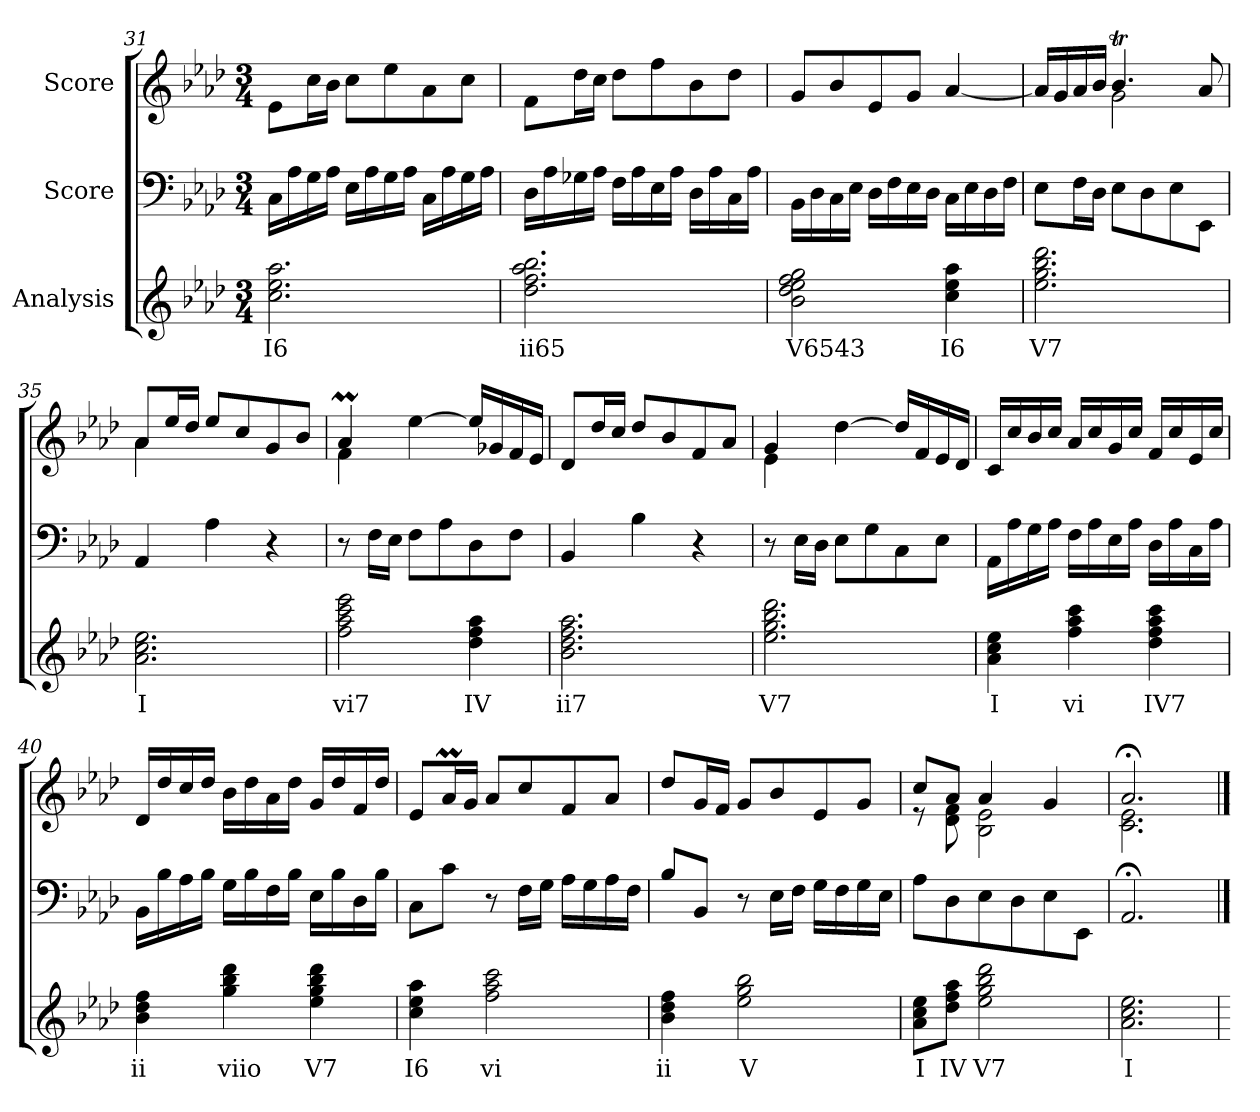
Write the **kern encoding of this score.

**kern	**text	**kern	**kern
*part3	*part3	*part2	*part1
*staff3	*staff3	*staff2	*staff1
*I"Analysis	*	*I"Score	*I"Score
*	*	*clefF4	*clefG2
*k[b-e-a-d-]	*	*k[b-e-a-d-]	*k[b-e-a-d-]
*M3/4	*	*M3/4	*M3/4
=31	=31	=31	=31
2.cc 2.ee- 2.aa-	I6	16C\LL	8e-\L
.	.	16A-\	.
.	.	16G\	16cc\L
.	.	16A-\JJ	16b-\JJ
.	.	16E-\LL	8cc\L
.	.	16A-\	.
.	.	16G\	8ee-\
.	.	16A-\JJ	.
.	.	16C\LL	8a-\
.	.	16A-\	.
.	.	16G\	8cc\J
.	.	16A-\JJ	.
=32	=32	=32	=32
2.dd- 2.ff 2.aa- 2.bb-	ii65	16D-\LL	8f\L
.	.	16A-\	.
.	.	16G-X\	16dd-\L
.	.	16A-\JJ	16cc\JJ
.	.	16F\LL	8dd-\L
.	.	16A-\	.
.	.	16E-\	8ff\
.	.	16A-\JJ	.
.	.	16D-\LL	8b-\
.	.	16A-\	.
.	.	16C\	8dd-\J
.	.	16A-\JJ	.
!!LO:LB:g=z
=33	=33	=33	=33
2b- 2dd- 2ee- 2ff 2gg	V6543	16BB-\LL	8g/L
.	.	16D-\	.
.	.	16C\	8b-/
.	.	16E-\JJ	.
.	.	16D-\LL	8e-/
.	.	16F\	.
.	.	16E-\	8g/J
.	.	16D-\JJ	.
4cc 4ee- 4aa-	I6	16C\LL	[4a-/
.	.	16E-\	.
.	.	16D-\	.
.	.	16F\JJ	.
=34	=34	=34	=34
*	*	*	*^
2.ee- 2.gg 2.bb- 2.ddd-	V7	8E-\L	16a-/LL]	4ryy
.	.	.	16g/	.
.	.	16F\L	16a-/	.
.	.	16D-\JJ	16b-/JJ	.
.	.	8E-\L	4.b-T/	2g\
.	.	8D-\	.	.
.	.	8E-\	.	.
.	.	8EE-\J	8a-/	.
=35	=35	=35	=35	=35
*	*	*^	*	*
2.a- 2.cc 2.ee-	I	4ryy	4AA-/	8a-/L	4a-\
.	.	.	.	16ee-/L	.
.	.	.	.	16dd-/JJ	.
.	.	2ryy	4A-\	8ee-/L	2ryy
.	.	.	.	8cc/	.
.	.	.	4r	8g/	.
.	.	.	.	8b-/J	.
=36	=36	=36	=36	=36	=36
2ff 2aa- 2ccc 2eee-	vi7	4ryy	8r	4a-M/	4f\
.	.	.	16F\LL	.	.
.	.	.	16E-\JJ	.	.
.	.	2ryy	8F\L	[4ee-\	2ryy
.	.	.	8A-\	.	.
4dd- 4ff 4aa-	IV	.	8D-\	16ee-/LL]	.
.	.	.	.	16g-X/	.
.	.	.	8F\J	16f/	.
.	.	.	.	16e-/JJ	.
*	*	*v	*v	*	*
*	*	*	*v	*v
!!LO:LB:g=z
=37	=37	=37	=37
2.b- 2.dd- 2.ff 2.aa-	ii7	4BB-/	8d-/L
.	.	.	16dd-/L
.	.	.	16cc/JJ
.	.	4B-\	8dd-/L
.	.	.	8b-/
.	.	4r	8f/
.	.	.	8a-/J
=38	=38	=38	=38
*	*	*^	*^
2.ee- 2.gg 2.bb- 2.ddd-	V7	4ryy	8r	4g/	4e-\
.	.	.	16E-\LL	.	.
.	.	.	16D-\JJ	.	.
.	.	2ryy	8E-\L	[4dd-\	2ryy
.	.	.	8G\	.	.
.	.	.	8C\	16dd-/LL]	.
.	.	.	.	16f/	.
.	.	.	8E-\J	16e-/	.
.	.	.	.	16d-/JJ	.
*	*	*v	*v	*	*
*	*	*	*v	*v
=39	=39	=39	=39
4a- 4cc 4ee-	I	16AA-\LL	16c/LL
.	.	16A-\	16cc/
.	.	16G\	16b-/
.	.	16A-\JJ	16cc/JJ
4ff 4aa- 4ccc	vi	16F\LL	16a-/LL
.	.	16A-\	16cc/
.	.	16E-\	16g/
.	.	16A-\JJ	16cc/JJ
4dd- 4ff 4aa- 4ccc	IV7	16D-\LL	16f/LL
.	.	16A-\	16cc/
.	.	16C\	16e-/
.	.	16A-\JJ	16cc/JJ
=40	=40	=40	=40
4b- 4dd- 4ff	ii	16BB-\LL	16d-/LL
.	.	16B-\	16dd-/
.	.	16A-\	16cc/
.	.	16B-\JJ	16dd-/JJ
4gg 4bb- 4ddd-	viio	16G\LL	16b-\LL
.	.	16B-\	16dd-\
.	.	16F\	16a-\
.	.	16B-\JJ	16dd-\JJ
4ee- 4gg 4bb- 4ddd-	V7	16E-\LL	16g/LL
.	.	16B-\	16dd-/
.	.	16D-\	16f/
.	.	16B-\JJ	16dd-/JJ
!!LO:LB:g=z
=41	=41	=41	=41
4cc 4ee- 4aa-	I6	8C\L	8e-/L
.	.	8c\J	16a-M/L
.	.	.	16g/JJ
2ff 2aa- 2ccc	vi	8r	8a-/L
.	.	16F\LL	8cc/
.	.	16G\JJ	.
.	.	16A-\LL	8f/
.	.	16G\	.
.	.	16A-\	8a-/J
.	.	16F\JJ	.
=42	=42	=42	=42
4b- 4dd- 4ff	ii	8B-/L	8dd-/L
.	.	8BB-/J	16g/L
.	.	.	16f/JJ
2ee- 2gg 2bb-	V	8r	8g/L
.	.	16E-\LL	8b-/
.	.	16F\JJ	.
.	.	16G\LL	8e-/
.	.	16F\	.
.	.	16G\	8g/J
.	.	16E-\JJ	.
=43	=43	=43	=43
*	*	*	*^
8a- 8cc 8ee-L	I	8A-\L	8cc/L	8r
8dd- 8ff 8aa-J	IV	8D-\	8a-/J	8d-\ 8f\
2ee- 2gg 2bb- 2ddd-	V7	8E-\	4a-/	2B-\ 2e-\
.	.	8D-\	.	.
.	.	8E-\	4g/	.
.	.	8EE-\J	.	.
=44	=44	=44	=44	=44
2.a- 2.cc 2.ee-	I	2.AA-;/	2.a-;</	2.c\ 2.e-\
*	*	*	*v	*v
=	==	==	==
*-	*-	*-	*-
